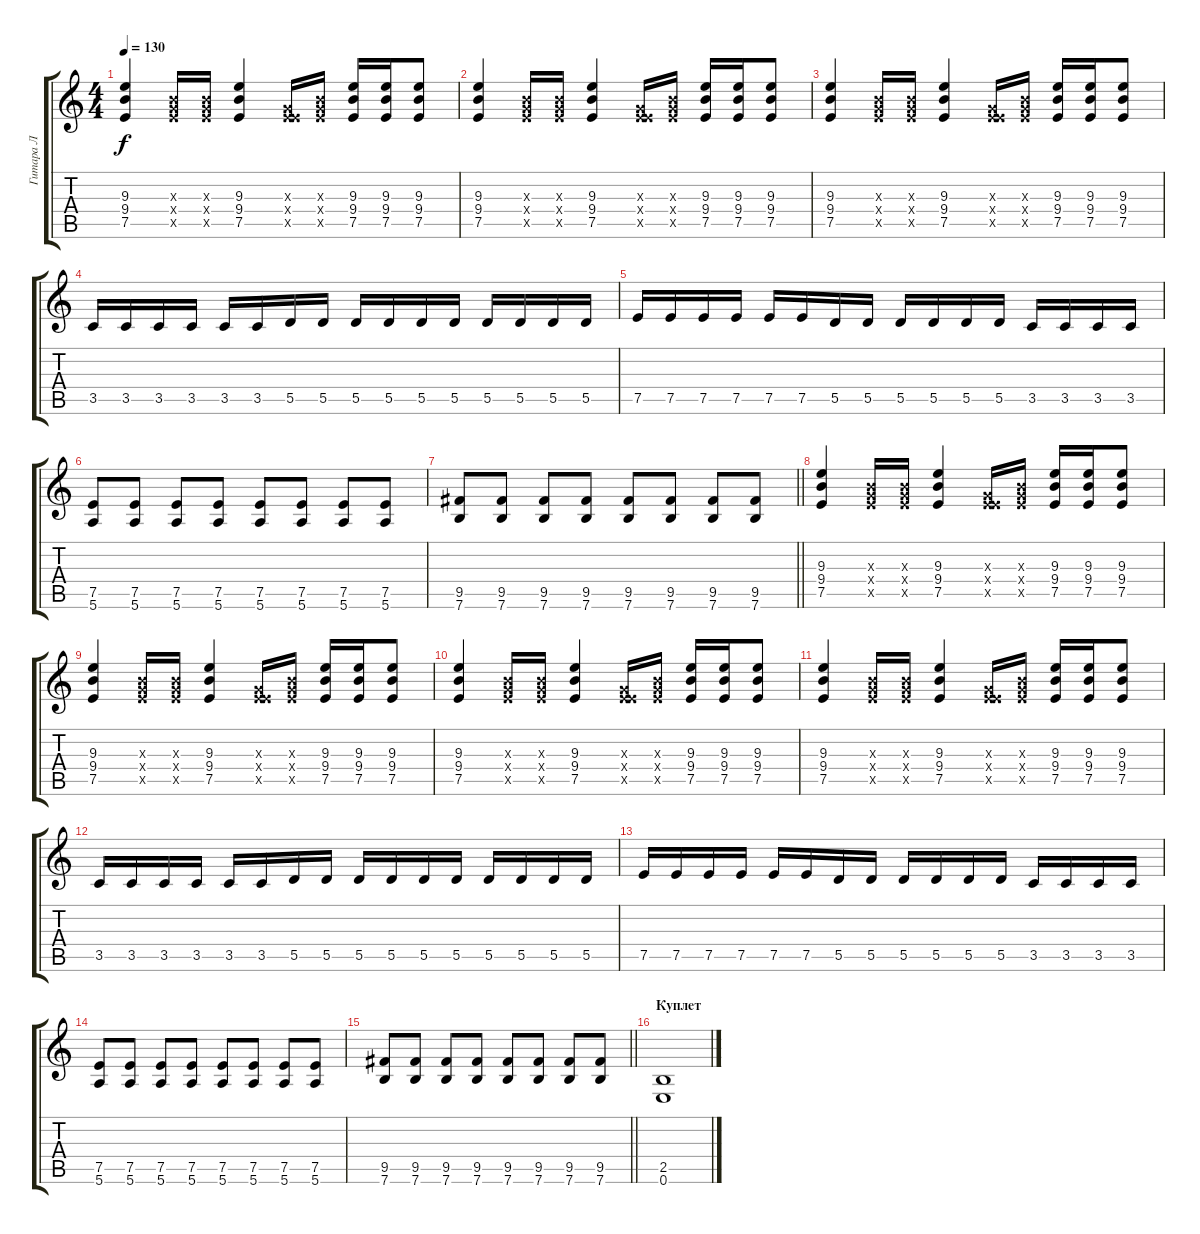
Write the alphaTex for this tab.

\track ("Гитара Л" "Гитара Л") {instrument distortionguitar}
\staff {score tabs}
\tuning (E4 B3 G3 D3 A2 E2) {hide}
\ts (4 4)
\tempo 130
\clef g2
\ks c
(9.3 9.4 7.5).4{dy f} (0.3{x} 9.4{x} 7.5{x}).16 (0.3{x} 9.4{x} 7.5{x}).16 (9.3 9.4 7.5).4 (0.3{x} 2.4{x} 7.5{x}).16 (0.3{x} 9.4{x} 7.5{x}).16 (9.3 9.4 7.5).16 (9.3 9.4 7.5).16 (9.3 9.4 7.5).8 |
(9.3 9.4 7.5).4 (0.3{x} 9.4{x} 7.5{x}).16 (0.3{x} 9.4{x} 7.5{x}).16 (9.3 9.4 7.5).4 (0.3{x} 2.4{x} 7.5{x}).16 (0.3{x} 9.4{x} 7.5{x}).16 (9.3 9.4 7.5).16 (9.3 9.4 7.5).16 (9.3 9.4 7.5).8 |
(9.3 9.4 7.5).4 (0.3{x} 9.4{x} 7.5{x}).16 (0.3{x} 9.4{x} 7.5{x}).16 (9.3 9.4 7.5).4 (0.3{x} 2.4{x} 7.5{x}).16 (0.3{x} 9.4{x} 7.5{x}).16 (9.3 9.4 7.5).16 (9.3 9.4 7.5).16 (9.3 9.4 7.5).8 |
3.5.16 3.5.16 3.5.16 3.5.16 3.5.16 3.5.16 5.5.16 5.5.16 5.5.16 5.5.16 5.5.16 5.5.16 5.5.16 5.5.16 5.5.16 5.5.16 |
7.5.16 7.5.16 7.5.16 7.5.16 7.5.16 7.5.16 5.5.16 5.5.16 5.5.16 5.5.16 5.5.16 5.5.16 3.5.16 3.5.16 3.5.16 3.5.16 |
(7.5 5.6).8 (7.5 5.6).8 (7.5 5.6).8 (7.5 5.6).8 (7.5 5.6).8 (7.5 5.6).8 (7.5 5.6).8 (7.5 5.6).8 |
\barLineRight lightlight
(9.5 7.6).8 (9.5 7.6).8 (9.5 7.6).8 (9.5 7.6).8 (9.5 7.6).8 (9.5 7.6).8 (9.5 7.6).8 (9.5 7.6).8 |
(9.3 9.4 7.5).4 (0.3{x} 9.4{x} 7.5{x}).16 (0.3{x} 9.4{x} 7.5{x}).16 (9.3 9.4 7.5).4 (0.3{x} 2.4{x} 7.5{x}).16 (0.3{x} 9.4{x} 7.5{x}).16 (9.3 9.4 7.5).16 (9.3 9.4 7.5).16 (9.3 9.4 7.5).8 |
(9.3 9.4 7.5).4 (0.3{x} 9.4{x} 7.5{x}).16 (0.3{x} 9.4{x} 7.5{x}).16 (9.3 9.4 7.5).4 (0.3{x} 2.4{x} 7.5{x}).16 (0.3{x} 9.4{x} 7.5{x}).16 (9.3 9.4 7.5).16 (9.3 9.4 7.5).16 (9.3 9.4 7.5).8 |
(9.3 9.4 7.5).4 (0.3{x} 9.4{x} 7.5{x}).16 (0.3{x} 9.4{x} 7.5{x}).16 (9.3 9.4 7.5).4 (0.3{x} 2.4{x} 7.5{x}).16 (0.3{x} 9.4{x} 7.5{x}).16 (9.3 9.4 7.5).16 (9.3 9.4 7.5).16 (9.3 9.4 7.5).8 |
(9.3 9.4 7.5).4 (0.3{x} 9.4{x} 7.5{x}).16 (0.3{x} 9.4{x} 7.5{x}).16 (9.3 9.4 7.5).4 (0.3{x} 2.4{x} 7.5{x}).16 (0.3{x} 9.4{x} 7.5{x}).16 (9.3 9.4 7.5).16 (9.3 9.4 7.5).16 (9.3 9.4 7.5).8 |
3.5.16 3.5.16 3.5.16 3.5.16 3.5.16 3.5.16 5.5.16 5.5.16 5.5.16 5.5.16 5.5.16 5.5.16 5.5.16 5.5.16 5.5.16 5.5.16 |
7.5.16 7.5.16 7.5.16 7.5.16 7.5.16 7.5.16 5.5.16 5.5.16 5.5.16 5.5.16 5.5.16 5.5.16 3.5.16 3.5.16 3.5.16 3.5.16 |
(7.5 5.6).8 (7.5 5.6).8 (7.5 5.6).8 (7.5 5.6).8 (7.5 5.6).8 (7.5 5.6).8 (7.5 5.6).8 (7.5 5.6).8 |
\barLineRight lightlight
(9.5 7.6).8 (9.5 7.6).8 (9.5 7.6).8 (9.5 7.6).8 (9.5 7.6).8 (9.5 7.6).8 (9.5 7.6).8 (9.5 7.6).8 |
\section ("" "Куплет")
(2.5 0.6).1{volume 0}
